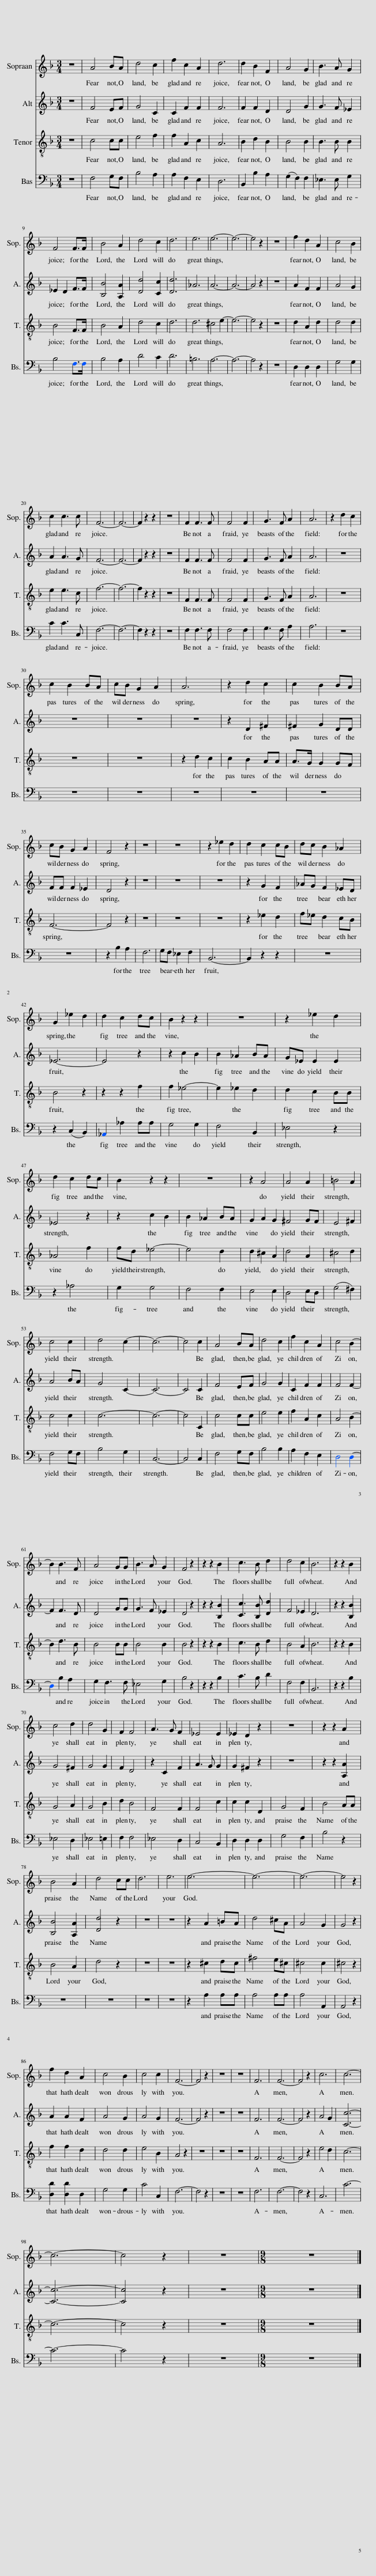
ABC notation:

X:1
%%score 1 2 3 4 { ( 5 6 10 12 ) | ( 7 8 9 11 ) }
L:1/8
Q:1/4=100
M:3/4
I:linebreak $
K:F
V:1 treble
V:2 treble
V:3 treble-8
V:4 bass
V:5 bass
V:6 bass
V:10 bass
V:12 bass
V:7 bass
V:8 bass
V:9 bass
V:11 bass
V:1
 z6 | A4[Q:1/4=108] BA | d4 c2 | f2 c2 A2 | d6 | %5
 d2 B2 F2 | A4 G2 | B3 A G2 |$ F4 F>F | B4 A2 | %10
 d4 c2 | d6 | e6 | e6- | e6- | %15
 e4 z2 |[Q:1/4=86] z6 | f2 d2 A2 | c4 B2 |$ c2 c3 c | %20
 F6- | F6- | F2 z2 z2 | z6 | F2 F3 F | %25
 F4 F2 | G3 F A2 | A6 | z2 d2 c2 |$ c2 B2 BA | %30
 cB G2 A2 | A6 | z2 d2 c2 | c2 B2 BA |$ cB G2 A2 | %35
 F4 z2 | z6 | z6 | z2 _e2 d2 | d2 c2 cB | %40
 dc B2 _A2 |$ G2 _e2 d2 | d2 c2 dc | B2 z2 z2 | z6 | %45
 z2 _e2 d2 |$ d2 c2 dc | B2 z2 z2 | z6 | z2 A4 | %50
 A4 A2 | =B4 A2 |$ c4 c2 | d4 c2- | c6- | %55
 c4 c2 | A4 BA | d4 c2 | f2 c2 A2 | c4 B2- |$ %60
 B2 B3 F | A4 GG | B3 A G2 | F4 z2 | z2 z2 B2 | %65
 c3 B d2 | d4 c2 | B6 | z2 z2 B2 |$ c4 d2 | %70
 d4 G2 | F2 F4 | A3 G F2 | _E4 E2 | _E2 D2 z2 | %75
 z6 | z2 z2 A2 |$ B4 A2 | d4 cc |[Q:1/4=69] d6 | %80
 e6 |[Q:1/4=70] e6- | e6- | e6- | e4 z2 |$ %85
 f2 d2 A2 | c4 B2 | c4 c2 | F6- | F4 z2 | %90
 z6 | z6 |[Q:1/4=63] F6 | F6- | F4 z2 | %95
 c6 | c6- |$ c6- | c4 z2 | z6 | %100
[M:9/8] z9 |] %101
V:2
 z6 | F4 EF | G4 C2 | C2 F2 F2 | F6 | %5
 F2 F2 D2 | D4 G2 | G3 F _E2 |$ _E2 D2 F>F | [B,B]4 [A,A]2 | %10
 [Dd]4 [Cc]2 | [Dd]6 | _A6 | A6- | A6- | %15
 A4 z2 | z6 | A2 F2 F2 | A4 G2 |$ A2 A3 G | %20
 F6- | F6- | F2 z2 z2 | z6 | F2 F3 F | %25
 F4 F2 | G3 F A2 | A6 | z6 |$ z6 | %30
 z6 | z6 | z2 D2 ^F2 | ^F2 G2 DD |$ FF F2 _E2 | %35
 D4 z2 | z6 | z6 | z6 | z2 G2 F2 | %40
 _AG F2 _ED |$ _E6- | E4 z2 | z2 c2 B2 | B2 _A2 BA | %45
 G_E E2 E2 |$ _E4 z2 | z2 c2 B2 | B2 _A2 BA | G2 A2 G2 | %50
 ^F4 GF | E4 ^F2 |$ A4 BA | G4 C2- | C6- | %55
 C4 C2 | F4 EF | G4 G2 | C2 F2 F2 | F4 F2- |$ %60
 F2 F3 D | D4 GG | G3 F _E2 | D4 z2 | z2 z2 [B,B]2 | %65
 [Cc]3 [B,B] [Dd]2 | F4 _E2 | D6 | z2 z2 [B,B]2 |$ G4 ^F2 | %70
 G4 G2 | F2 D4 | z2 C2 F2 | A3 G G2 | G2 ^F2 z2 | %75
 z6 | z2 z2 [A,A]2 |$ [B,B]4 [A,A]2 | [Dd]4 z2 | z6 | %80
 z6 | z2 A2 =BA | d4 ^cA | A4 G2 | G4 z2 |$ %85
 A2 A2 F2 | A4 G2 | A4 G2 | F6- | F4 z2 | %90
 z6 | z6 | F6 | F6- | F4 z2 | %95
 A4 G2 | [Cc]6- |$ [Cc]6- | [Cc]4 z2 | z6 | %100
[M:9/8] z9 |] %101
V:3
 z6 | c4 cc | e4 f2 | f2 A2 c2 | A6 | %5
 B2 d2 B2 | B4 B2 | B3 B B2 |$ B4 F>F | B4 A2 | %10
 d4 c2 | d6 | d6 | ^c4 e2- | e6- | %15
 e4 z2 | z6 | d2 A2 d2 | d4 d2 |$ e2 e3 c | %20
 f6- | f6- | f2 z2 z2 | z6 | F2 F3 F | %25
 F4 F2 | G3 F A2 | A6 | z6 |$ z6 | %30
 z6 | z2 d2 c2 | c2 B2 AA | A>G G2 GF |$ F6- | %35
 F4 z2 | z6 | z6 | z6 | z2 _e2 d2 | %40
 f_e d2 cB |$ B4 z2 | z2 z2 f2 | f2 _e4- | e2 _e2 d2 | %45
 d2 c2 BB |$ _A4 f2 | fd _e4- | e4 d2 | d2 ^c2 A2 | %50
 d4 A2 | ^c4 d2 |$ c4 c2 | c6- | c6- | %55
 c4 C2 | c4 cc | e4 e2 | f2 A2 c2 | A4 B2- |$ %60
 B2 d3 B | B4 BB | B4 B2 | B4 z2 | z2 z2 B2 | %65
 c3 B d2 | B4 A2 | B6 | z2 z2 B2 |$ G4 A2 | %70
 G4 B2 | d2 B4 | F4 F2 | F4 c2 | c2 c2 D2 | %75
 G4 F2 | B4 AA |$ B4 A2 | d4 z2 | z6 | %80
 z6 | z2 ^c2 dc | ^f4 e^c | ^c4 c2 | ^c4 z2 |$ %85
 f2 f2 d2 | d4 d2 | e4 B2 | A4 z2 | z6 | %90
 z6 | z6 | F6 | F6- | F4 z2 | %95
 e4 d2 | c6- |$ c6- | c4 z2 | z6 | %100
[M:9/8] z9 |] %101
V:4
 z6 | F,4 G,F, | B,4 A,2 | A,2 F,2 E,2 | D,6 | %5
 B,,2 B,2 A,2 | (G,2 F,2) F,2 | _E,3 E, G,2 |$ B,4 F,>F, | B,4 A,2 | %10
 D4 C2 | D6 | =B,6 | A,6- | A,6- | %15
 A,4 z2 | z6 | D,2 D,2 D,2 | G,4 G,2 |$ C2 C3 C, | %20
 F,6- | F,6- | F,2 z2 z2 | z6 | F,2 F,3 F, | %25
 F,4 F,2 | G,3 F, A,2 | A,6 | z6 |$ z6 | %30
 z6 | z6 | z6 | z6 |$ z6 | %35
 z2 B,2 A,2 | F,6 | G,F, _E,2 F,2 | B,,6- | B,,2 z2 z2 | %40
 z6 |$ z2 (C,2 B,,2) | _A,,2 _A,2 A,A, | G,4 G,2 | F,4 B,,2 | %45
 _E,4 z2 |$ z2 _A,4 | G,2 G,4 | F,4 F,2 | E,4 E,2 | %50
 D,4 E,D, | (G,4 ^F,2) |$ F,4 G,F, | B,4 G,2 | C,6- | %55
 C,4 C,2 | F,4 G,F, | B,4 B,2 | A,2 F,2 E,2 | D,4 D,2- |$ %60
 D,2 B,2 A,2 | G,2 F,3 F, | _E,4 G,2 | B,4 z2 | z2 z2 B,2 | %65
 C3 B, D2 | F,4 F,2 | B,,6 | z2 z2 B,2 |$ _E,4 D,2 | %70
 _E,4 =E,2 | F,2 F,4 | _E,4 D,2 | C,4 B,,2 | D,2 D,2 D,2 | %75
 G,4 F,2 | B,4 z2 |$ z6 | z6 | z6 | %80
 z6 | z2 A,2 A,A, | A,4 A,A, | A,4 A,,2 | A,,4 z2 |$ %85
 [D,D]2 [D,D]2 D,2 | G,4 G,2 | C4 C,2 | F,6- | F,4 z2 | %90
 z6 | z6 | F,6 | F,6- | F,4 z2 | %95
 C,6 | C6- |$ C6- | C4 z2 | z6 | %100
[M:9/8] z9 |] %101
V:5
 z6 | A4[K:treble] B A | z2 z2 c2- | c2 z2 z2 | z2 z2 A2[K:bass] | %5
 z2 z2 F2 | A4 z2 | B,3- [B,-FA] [B,_E]2- |$ [B,-EF-]2 [B,F]2 F2 | B4 z2 | %10
 d4 z2 | d6 | e6 | [EA^c]4 d c | ^f4 e2 | %15
 a2 e2 ^c2 | [GAe]4 [GAe]2 | [FAf]2 d2 z2 | c4 B2 |$ c2- [Ac-]3 [Gc] | %20
 F3 A c f | g3 f c A | z2 z2 A2- | A2 D4 | F3 A c f | %25
 g3 f c A | z2 z2 A2- | A2 z2[K:bass] z2 | z2[K:treble] z2 [Gc]2 |$ c2 B2 [FB] [EA] | %30
 z2 z2 A2- | A6- | A2 z2 z2 | z2 z2 .B2 |$ c B G2 [_EA]2 | %35
 [DF]2 B2 A2 | A2 G2 G F | G F _E2 F2 | z2 _e2 d2- | d2 c2 c B | %40
 [_Ad] [Gc] [FB]2 A- [DA] |$ z2 z2 d2- | d2 z2 z2 | B2 c2 z2 | F,4 D2- | %45
 [DG]2 _e2 d2- |$ d2 z2 d c | B2 z2 B2- | B2 z2 z2 | G2 A2 G2 | %50
 [D^F]4 [^CG] [DF] | [^CE=B]4 [D^FA]2 |$ [FA]4 B A | d4 c2 | c4 d c | %55
 [Ff]2 z2 z2 | [FA]4 z2 | d4 c2 | f2 c2 A2 | z2 z2 B2[K:bass] |$ %60
 z2 B4 | A4[K:bass] z2 | [_EGB]4 z2 | z6 | z6 | %65
 z2 z2 d2- | d2 z2 z2 | B3 d f b | c'3 b f d |$ c3 B d2- | %70
 [Gd]2 z2 B,2 | F3 B d f | a3 g f B | z2 z2 c2- | c4 z2 | %75
 G4 z2 | B4 z2 |$ B4 z2 | d4 z2 | d6 | %80
 e6- | e6- | e6 | a2 e2 ^c2 | z2 z2 [GAe]2[K:bass] |$ %85
 [D,A,DFAf]2 [FAd]2 [DFA]2 | [Ac]4 z2 | [Ec]6 | F3 A c f | g3 f c A | %90
 z2 z2 A2- | A2 D4 | F3 A c f | g3 f c A | G3 F A2 | %95
 [Ec]4- [EGc]2 | a4 b a |$ c'4 .a2 | a4 z2 | [FAf]4 z2 | %100
[M:9/8] [F,F]8- [F,F] |] %101
V:6
 F,6- | F,4[K:treble] z2 | d4 z2 | f2 c2 [CA]2 | d4 z[K:bass] C, | %5
 [Dd]2 [FB]2 B,2- | B,4- [B,G]2 | [_EGB]4 [G,G]2 |$ x6 | z2 .[DG]2 .[A,DFA]2 | %10
 z2 .[FB]2 .[CFAc]2 | z2 .B2 .B2 | z2 .=B2 .[_AB]2 | x6 | x6 | %15
 x6 | x6 | z2 z2 A2- | A4 z2 |$ [CEA]2 z2 z2 | %20
 x6 | x6 | G3 F z2 | z2 z2 _A,2 | x6 | %25
 x6 | G3 F z2 | F,4[K:bass] D,2 | A,,2[K:treble] [Ad]2 z z/ (3:2:2z/ D,/4 |$ x6 | %30
 [Gc] [FB] [DG]2 ^C2 | D2 F2 ^F2- | F2 [Dd]2 [^Fc]2 | [^Fc]2 [GB]2 D- [DA] |$ x6 | %35
 x6 | x6 | x6 | z2 z2 _A2 | G4 z2 | %40
 z2 z2 ._E2 |$ G2 _e2 z2 | z2 c2 d c | z2 z2 B2- | B2 z2 .B2 | %45
 z2 _E4- |$ E4 z2 | z D c2 z2 | z2 _A2 .B2 | x6 | %50
 x6 | x6 |$ x6 | x6 | F6 | %55
 B2- [EBe]2 [Cc]2 | C4- [C-EB] [CFA] | x6 | x6 | c4 z[K:bass] C, |$ %60
 d2 z2 z F | z2[K:bass] F,4 | B,3- [B,-FA] [B,_EG]2 | z2 z2 .f2 | c'4 .f2 | %65
 c4 z2 | F2 z2 _E2 | x6 | x6 |$ G4 ^F2 | %70
 z2 G4 | x6 | x6 | z2 z G3- | G2 z2 z2 | %75
 z2 .[B,_E]2 .[F,B,DF]2 | z2 .[DG]2 .[A,DFA]2 |$ z2 .[DG]2 .[A,DFA]2 | z2 .[FB]2 .[CFAc]2 | z2 .B2 .B2 | %80
 z2 .=B2 .B2 | A2 [^CEA]2 =B A | d4 ^c2 | x6 | [GAe]4 z[K:bass] [E,,E,] |$ %85
 x6 | D4- [DB]2 | [CA]4 G2 | x6 | x6 | %90
 G3 F z2 | z2 z2 _A,2 | x6 | x6 | D6 | %95
 [CA]4 z2 | x6 |$ x6 | x6 | x6 | %100
[M:9/8] x9 |] %101
V:7
 z6 | [CF]4[K:treble] [G,CE] [F,CF] | [B,EG]4 [A,CF]2- | [A,CF]2[K:bass] F2- [E,,E,F]2 | z2 z2 F2- | %5
 F2 D4- | D6 | [_E,,_E,]4 F,,2 |$ z2 D2 F,2 | B,4 z2 | %10
 D4 z2 | D6[K:bass] | z2[K:treble] .[=B,D_A]2 .[B,D]2 | A,,4- [A,,-=B,E_A] [A,,-A,E=A] | [A,,-DE_A=B]4 [A,,^C=A]2- | %15
 [A,,C-A-] [CA]- [A,CA]2 [E,E]2 | [^C,^C]2 [A,,A,]2 [F,,F,] [E,,E,] | z2 F4 | z2 z2 G2 |$ C,2 [CE]3 [B,E] | %20
 z2 z2 E,2 | z6 | z6 | z6 | [C,A,-]4 A,2 | %25
 z6 | z6 | z6 | z6 |$ z6 | %30
 z6 | z6 | z6 | z6 |$ F4 z2 | %35
 z6 | z6 | z6 | z2 _E2 F,,2 | z6 | %40
 z6 |$ _E6- | E4 z2 | z6 | z6[K:treble] | %45
 z2 C2 B,2 |$ z2 c2 z2 | z2 _E4- | E4 z _A | z2 [A,^C]4 | %50
 D,4 .E,2 | G,4 ^F,2 |$ [F,C-]4 [G,C-E] [F,CF] | [B,CEG]6 | z2 z2 .B,2 | %55
 z6 | [F,,F,]4 [G,,G,] [F,,F,] | [B,EG]4 [B,EG]2 | [A,CF]2- [F,A,CF-]2 [E,F,F-]2 | [D,A,F-]4 [B,F]2- |$ %60
 [B,F]2 [B,DF]2 [A,,A,]2 | [G,,G,]2 z2 G2 | [_E,,_E,]4 [G,,G,]2 | [B,,B,]2 z[K:treble] d z b | z2 z b z d | %65
 z2 z B[K:bass] =E,2 | z2[K:treble] F2 A,2 | D6 | z6 |$ [_E,G,]4 [D,A,]2 | %70
 G,6 | [F,B,D]6 | [_E,F,C]4 [D,B,]2 | [C,F,]4 B,,2 | z2 D2 D,2 | %75
 G,4 z2 | B,4 z2 |$ B,4 z2 | D4 z2 | D6[K:bass] | %80
 E6[K:treble] | z6 | ^F4 z2 | E2 z2 z2 | [^C,^C]2 [A,,A,]2 .[F,,F,]2 |$ %85
 z2 [D,A,D]2 [D,A,]2 | z2 z2 G2 | z2 z2 B,2 | z2 z2 E,2 | z6 | %90
 z6 | z6 | F,4- [_E,F,-]2 | [D,F,-B,]4 [C,F,A,]2 | F,6 | %95
 z2 z2 B,2 | [F,,F,CFAf]4 [G,,G,CGBe] F- |$ [A,,A,CFcf]4 .[F,,F,CFAf]2 | [F,CFAf]4 z2 | [F,A,C]4 z2 | %100
[M:9/8] z9 |] %101
V:8
 F,,6- | F,,4[K:treble] z2 | x6 | z2[K:bass] [F,,F,A,]2 z2 | [D,,A,DFA]4 A,2 | %5
 F,2 B,2 [A,,A,]2 | [G,,G,]2 F,,4 | x6 |$ B,,4 z2 | z2 .G,2 .D,2 | %10
 z2 .B,2 .F,2 | z2 .[B,F]2[K:bass] .[F,F]2 | [E,E]6[K:treble] | A,4 z2 | z2 z2 E2- | %15
 E2 z2 z2 | x6 | z2 A,2 D2- | D6 |$ x6 | %20
 [F,A,]4 F,2- | [D,F,-]4 [C,F,-]2 | [B,,F,-]4 [A,,F,-]2 | F,4 =B,,2 | F,4- [_E,F,-]2 | %25
 [D,F,-B,]4 [C,F,-A,]2 | [B,,F,]4 [A,,^C,G,]2 | z2 D4 | z2 F,2 E,2 |$ [DF]4 D C | %30
 E D B,2 A,2 | F,2 D2 C2- | C2 B,2 A,2 | A,2 G,2 .G,2 |$ z2 D,2 C,2 | %35
 B,,2 z2 z2 | x6 | _A,,6 | G,,4 z2 | z2 _E2 [DF]2 | %40
 F _E D2 .C2 |$ z2 C,2 B,,2 | z2 z2 _A,2 | x6 | z2 _A2 z[K:treble] A | %45
 _E,4 z2 |$ z2 z2 F2- | F z z2 z2 | x6 | E,6 | %50
 z2 z2 z D,- | D,6 |$ C,6- | C,6 | [A,C]4 C- [A,C-] | %55
 [G,C]4 C,2 | x6 | x6 | A,,2 z2 z2 | z2 z2 .D,2 |$ %60
 B,,4 z2 | z2 F,,4 | x6 | z2 z2[K:treble] A,2 | G,4 F,2 | %65
 _E,4[K:bass] z2 | F,6[K:treble] | B,4- [_A,B,-]2 | [G,B,-_E]4 [F,B,D]2 |$ x6 | %70
 _E,4 =E,2 | x6 | x6 | x6 | A,,4 z2 | %75
 z2 ._E,2 .B,,2 | z2 .G,2 .D,2 |$ z2 .G,2 .D,2 | z2 .B,2 .F,2 | z2 .[B,F]2[K:bass] .[F,F]2 | %80
 E,2[K:treble] .[=B,D_A]2 .[B,DA]2 | [A,E]2 z2 [D^F] [^CE] | A4- [EA-]2 | [^C-A]2 [A,C]2 [E,E]2 | x6 |$ %85
 D,,6 | [G,,G,]6 | C,6 | [F,A,]4 F,2- | [D,F,-]4 [C,F,-]2 | %90
 [B,,F,-]4 [A,,F,-]2 | F,4 =B,,2 | [C,A,-]4 A,2 | x6 | B,,4 =B,,2 | %95
 C,6 | z2 z2 z [F,,F,CAf] |$ x6 | F,,6- | F,,6- | %100
[M:9/8] F,,8- F,, |] %101
V:9
 x6 | x4[K:treble] x2 | x6 | x2[K:bass] x4 | D,6 | %5
 B,,4 z2 | x6 | x6 |$ x6 | x6 | %10
 x6 | x4[K:bass] x2 | x2[K:treble] x4 | x6 | x6 | %15
 x6 | x6 | [D,,D,]6 | [G,,G,]6 |$ x6 | %20
 x6 | x6 | x6 | x6 | x6 | %25
 x6 | x6 | D,,6- | D,,6- |$ D,,6- | %30
 D,,6- | D,,6- | D,,6- | D,,6- |$ D,,2 z2 z2 | %35
 z2 [B,D]4- | [B,D]6- | [B,D]6 | x6 | _E,,6- | %40
 E,,6- |$ E,,2 z2 z2 | z2 z2 F2- | F2 _E4- | E4 z2[K:treble] | %45
 x6 |$ _A,6 | G,6 | z2 z2 D2- | D2 z2 z2 | %50
 x6 | x6 |$ x6 | x6 | C,6- | %55
 C,4 z2 | x6 | x6 | x6 | x6 |$ %60
 x6 | x6 | x6 | x3[K:treble] x3 | x6 | %65
 x4[K:bass] x2 | x2[K:treble] x4 | x6 | x6 |$ x6 | %70
 x6 | x6 | x6 | x6 | x6 | %75
 x6 | x6 |$ x6 | x6 | x4[K:bass] x2 | %80
 x2[K:treble] x4 | z2 [A,,A,]4- | [A,,A,]6- | [A,,A,]2 z2 z2 | x6 |$ %85
 x6 | x6 | x6 | x6 | x6 | %90
 x6 | x6 | x6 | x6 | x6 | %95
 x6 | x6 |$ x6 | x6 | x6 | %100
[M:9/8] x9 |] %101
V:10
 x6 | x4[K:treble] x2 | x6 | x6 | x5[K:bass] x | %5
 x6 | z2 F,4 | x6 |$ x6 | x6 | %10
 x6 | x6 | x6 | x6 | x6 | %15
 x6 | x6 | x6 | x6 |$ x6 | %20
 x6 | x6 | x6 | B,,4 z2 | x6 | %25
 x6 | x6 | x4[K:bass] x2 | x2[K:treble] x4 |$ x6 | %30
 x6 | x6 | x6 | x6 |$ x6 | %35
 x6 | x6 | x6 | B,6- | B,2 z2 z2 | %40
 x6 |$ x6 | _A,,6 | x6 | x6 | %45
 x6 |$ x6 | x6 | F,6 | x6 | %50
 x6 | x6 |$ x6 | x6 | x6 | %55
 x6 | x6 | x6 | x6 | x5[K:bass] x |$ %60
 z2 z2 [B,D]2- | [B,D]6[K:bass] | x6 | B4 z2 | x6 | %65
 G6 | x6 | x6 | x6 |$ x6 | %70
 x6 | x6 | x6 | A4 z2 | z2 ^F2 D2 | %75
 x6 | x6 |$ x6 | x6 | x6 | %80
 x6 | x6 | x6 | x6 | x5[K:bass] x |$ %85
 x6 | x6 | x6 | x6 | x6 | %90
 x6 | B,,4 z2 | x6 | x6 | x6 | %95
 x6 | x6 |$ x6 | x6 | x6 | %100
[M:9/8] x9 |] %101
V:11
 x6 | x4[K:treble] x2 | x6 | x2[K:bass] x4 | x6 | %5
 x6 | x6 | x6 |$ x6 | x6 | %10
 x6 | x4[K:bass] x2 | x2[K:treble] x4 | x6 | x6 | %15
 x6 | x6 | x6 | x6 |$ x6 | %20
 x6 | x6 | x6 | x6 | x6 | %25
 x6 | x6 | x6 | x6 |$ x6 | %30
 x6 | x6 | x6 | z2 z2 z F,- |$ F,4 F,2- | %35
 F,2 z2 z2 | x6 | x6 | x6 | x6 | %40
 z2 z2 z B,- |$ B,2 z2 z2 | x6 | [G,,G,]6 | F,,4 B,,2[K:treble] | %45
 x6 |$ x6 | x6 | x6 | x6 | %50
 x6 | x6 |$ x6 | x6 | x6 | %55
 x6 | x6 | x6 | x6 | x6 |$ %60
 x6 | x6 | x6 | x3[K:treble] x3 | x6 | %65
 x4[K:bass] x2 | x2[K:treble] x4 | x6 | x6 |$ x6 | %70
 x6 | x6 | x6 | x6 | x6 | %75
 x6 | x6 |$ x6 | x6 | x4[K:bass] x2 | %80
 x2[K:treble] x4 | x6 | x6 | x6 | x6 |$ %85
 x6 | x6 | x6 | x6 | x6 | %90
 x6 | x6 | x6 | x6 | x6 | %95
 x6 | x6 |$ x6 | x6 | x6 | %100
[M:9/8] x9 |] %101
V:12
 x6 | x4[K:treble] x2 | x6 | x6 | x5[K:bass] x | %5
 x6 | x6 | x6 |$ x6 | x6 | %10
 x6 | x6 | x6 | x6 | x6 | %15
 x6 | x6 | x6 | x6 |$ x6 | %20
 x6 | x6 | x6 | x6 | x6 | %25
 x6 | x6 | x4[K:bass] x2 | x2[K:treble] x4 |$ x6 | %30
 x6 | x6 | x6 | x6 |$ x6 | %35
 x6 | x6 | x6 | x6 | x6 | %40
 x6 |$ x6 | x6 | x6 | x6 | %45
 x6 |$ x6 | x6 | x6 | x6 | %50
 x6 | x6 |$ x6 | x6 | x6 | %55
 x6 | x6 | x6 | x6 | x5[K:bass] x |$ %60
 x6 | x2[K:bass] x4 | x6 | z2 B,4- | B,6- | %65
 B,6- | B,4 z2 | x6 | x6 |$ x6 | %70
 x6 | x6 | x6 | _E6- | E2 z2 z2 | %75
 x6 | x6 |$ x6 | x6 | x6 | %80
 x6 | x6 | x6 | x6 | x5[K:bass] x |$ %85
 x6 | x6 | x6 | x6 | x6 | %90
 x6 | x6 | x6 | x6 | x6 | %95
 x6 | x6 |$ x6 | x6 | x6 | %100
[M:9/8] x9 |] %101
